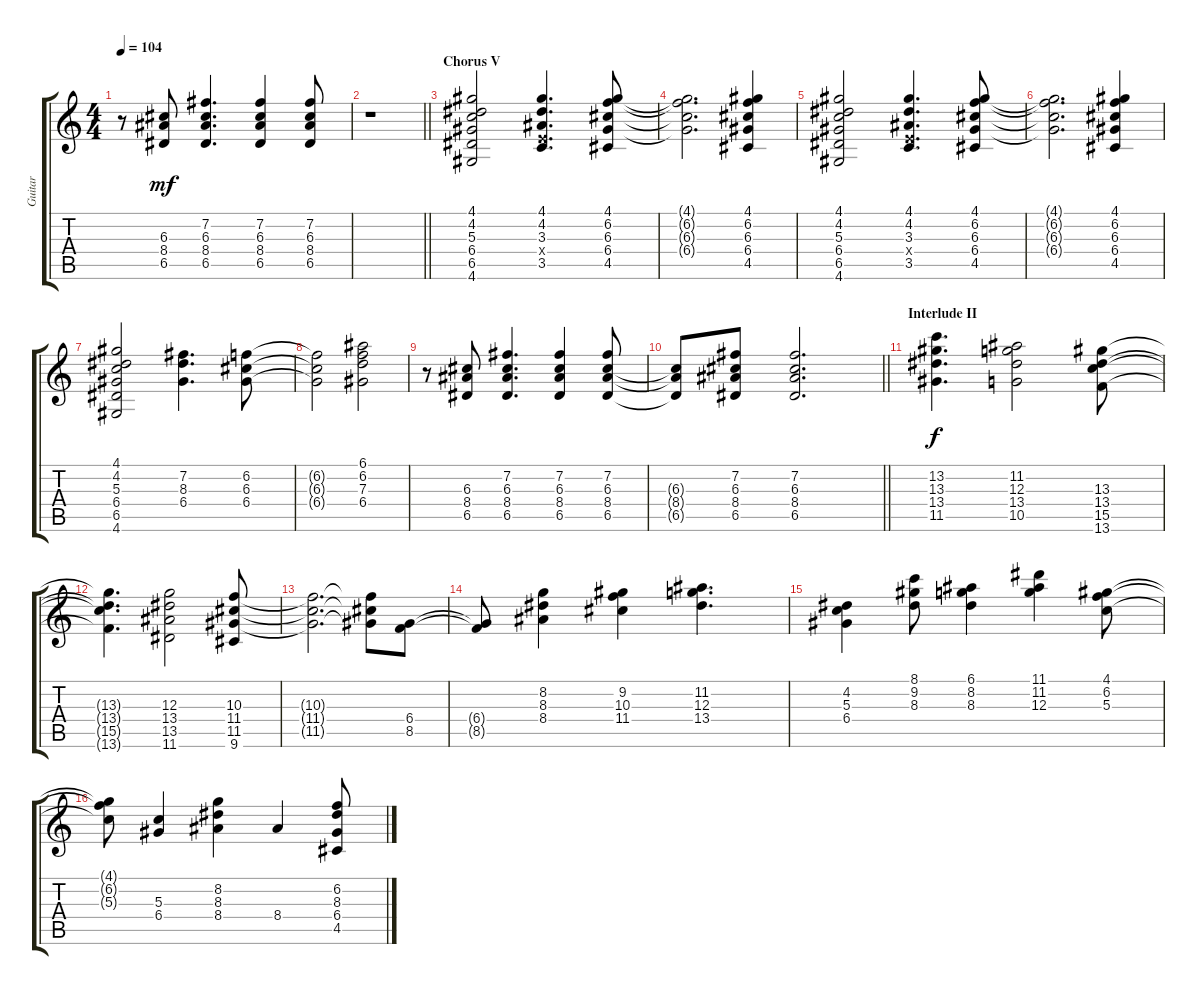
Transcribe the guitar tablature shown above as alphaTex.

\track ("Guitar" "Guitar") {instrument acousticguitarsteel}
\staff {score tabs}
\tuning (E4 B3 G3 D3 A2 E2) {hide}
\ts (4 4)
\tempo 104
\clef g2
\ks c
r.8{dy mf} (6.3 8.4 6.5).8 (7.2 6.3 8.4 6.5).4{d} (7.2 6.3 8.4 6.5).4 (7.2 6.3 8.4 6.5).8 |
\barLineRight lightlight
r.1 |
\section ("" "Chorus V")
(4.1 4.2 5.3 6.4 6.5 4.6).2 (4.1 4.2 3.3 2.4{x} 3.5).4{d} (4.1 6.2 6.3 6.4 4.5).8 |
(4.1{t} 6.2{t} 6.3{t} 6.4{t}).2{d} (4.1 6.2 6.3 6.4 4.5).4 |
(4.1 4.2 5.3 6.4 6.5 4.6).2 (4.1 4.2 3.3 2.4{x} 3.5).4{d} (4.1 6.2 6.3 6.4 4.5).8 |
(4.1{t} 6.2{t} 6.3{t} 6.4{t}).2{d} (4.1 6.2 6.3 6.4 4.5).4 |
(4.1 4.2 5.3 6.4 6.5 4.6).2 (7.2 8.3 6.4).4{d} (6.2 6.3 6.4).8 |
(6.2{t} 6.3{t} 6.4{t}).2 (6.1 6.2 7.3 6.4).2 |
r.8 (6.3 8.4 6.5).8 (7.2 6.3 8.4 6.5).4{d} (7.2 6.3 8.4 6.5).4 (7.2 6.3 8.4 6.5).8 |
\barLineRight lightlight
(6.3{t} 8.4{t} 6.5{t}).8 (7.2 6.3 8.4 6.5).8 (7.2 6.3 8.4 6.5).2{d} |
\section ("" "Interlude II")
(13.2 13.3 13.4 11.5).4{d dy f} (11.2 12.3 13.4 10.5).2 (13.3 13.4 15.5 13.6).8 |
(13.3{t} 13.4{t} 15.5{t} 13.6{t}).4{d} (12.3 13.4 13.5 11.6).2 (10.3 11.4 11.5 9.6).8 |
(10.3{t} 11.4{t} 11.5{t}).2{d} (10.3{t} 11.4{t} 11.5{t}).8 (6.4 8.5).8 |
(6.4{t} 8.5{t}).8 (8.2 8.3 8.4).4 (9.2 10.3 11.4).4 (11.2 12.3 13.4).4{d} |
(4.2 5.3 6.4).4 (8.1 9.2 8.3).8 (6.1 8.2 8.3).4 (11.1 11.2 12.3).4 (4.1 6.2 5.3).8 |
(4.1{t} 6.2{t} 5.3{t}).8 (5.3 6.4).4 (8.2 8.3 8.4).4 8.4.4 (6.2 8.3 6.4 4.5).8
